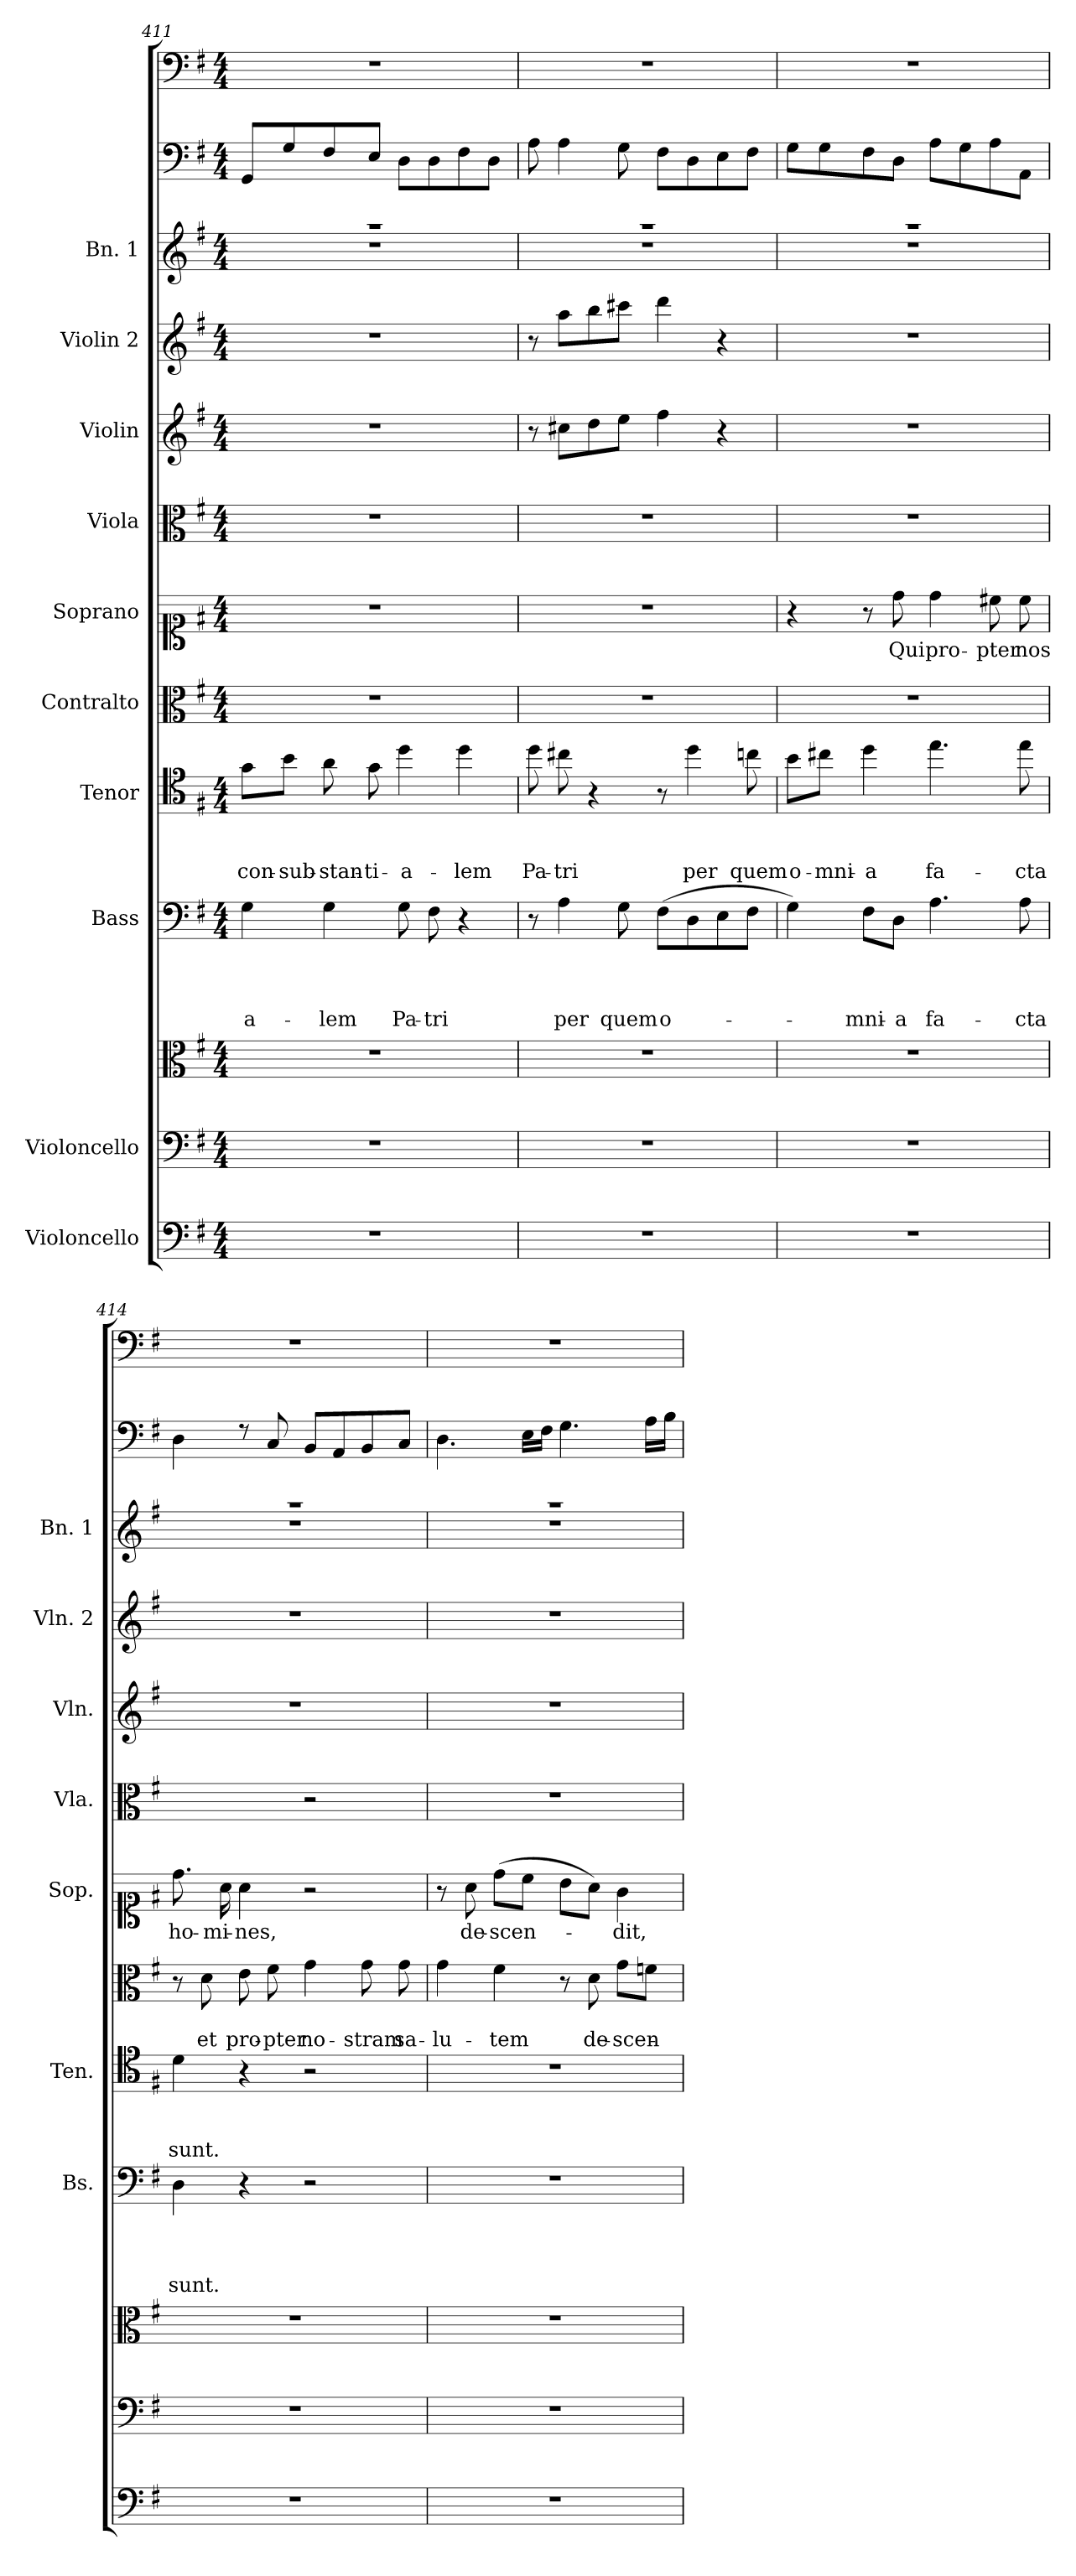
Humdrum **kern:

**kern	**kern	**kern	**kern	**text	**text	**text	**text	**kern	**text	**text	**text	**kern	**text	**text	**kern	**text	**kern	**kern	**kern	**kern	**kern	**kern
*part13	*part12	*part11	*part10	*part10	*part10	*part10	*part10	*part9	*part9	*part9	*part9	*part8	*part8	*part8	*part7	*part7	*part6	*part5	*part4	*part3	*part2	*part1
*staff13	*staff12	*staff11	*staff10	*staff10	*staff10	*staff10	*staff10	*staff9	*staff9	*staff9	*staff9	*staff8	*staff8	*staff8	*staff7	*staff7	*staff6	*staff5	*staff4	*staff3	*staff2	*staff1
*I"Violoncello	*I"Violoncello	*	*I"Bass	*	*	*	*	*I"Tenor	*	*	*	*I"Contralto	*	*	*I"Soprano	*	*I"Viola	*I"Violin	*I"Violin 2	*I"Bn. 1	*	*
*	*	*	*I'Bs.	*	*	*	*	*I'Ten.	*	*	*	*	*	*	*I'Sop.	*	*I'Vla.	*I'Vln.	*I'Vln. 2	*I'Bn. 1	*	*
*clefF4	*clefF4	*clefC3	*clefF4	*	*	*	*	*clefC4	*	*	*	*clefC3	*	*	*clefC1	*	*clefC3	*clefG2	*clefG2	*clefG2	*clefF4	*clefF4
*	*	*	*	*	*	*	*	*ITrd7c12	*	*	*	*	*	*	*	*	*	*	*	*	*	*
*k[f#]	*k[f#]	*k[f#]	*k[f#]	*	*	*	*	*k[f#]	*	*	*	*k[f#]	*	*	*k[f#]	*	*k[f#]	*k[f#]	*k[f#]	*k[f#]	*k[f#]	*k[f#]
*G:	*G:	*G:	*G:	*	*	*	*	*G:	*	*	*	*G:	*	*	*G:	*	*G:	*G:	*G:	*G:	*G:	*G:
*M4/4	*M4/4	*M4/4	*M4/4	*	*	*	*	*M4/4	*	*	*	*M4/4	*	*	*M4/4	*	*M4/4	*M4/4	*M4/4	*M4/4	*M4/4	*M4/4
=411	=411	=411	=411	=411	=411	=411	=411	=411	=411	=411	=411	=411	=411	=411	=411	=411	=411	=411	=411	=411	=411	=411
!	!	!	!	!	!	!	!LO:LY:b	!	!	!	!LO:LY:b	!	!	!	!	!	!	!	!	!	!	!
*	*	*	*	*	*	*	*	*	*	*	*	*	*	*	*	*	*	*	*	*^	*^	*
*	*	*	*	*	*	*	*	*	*	*	*	*	*	*	*	*	*	*	*	*	*^	*	*	*
1r	1r	1r	4G\	.	.	.	-a-	8G\L	.	.	con-	1r	.	.	1r	.	1r	1r	1r	1raa	1ryy	1r	8GG/L	1ryy	1r
!	!	!	!	!	!	!	!	!	!	!	!LO:LY:b	!	!	!	!	!	!	!	!	!	!	!	!	!	!
.	.	.	.	.	.	.	.	8B\J	.	.	-sub-	.	.	.	.	.	.	.	.	.	.	.	8G/	.	.
!	!	!	!	!	!	!	!LO:LY:b	!	!	!	!LO:LY:b	!	!	!	!	!	!	!	!	!	!	!	!	!	!
.	.	.	4G\	.	.	.	-lem	8A\	.	.	-stan-	.	.	.	.	.	.	.	.	.	.	.	8F#/	.	.
!	!	!	!	!	!	!	!	!	!	!	!LO:LY:b	!	!	!	!	!	!	!	!	!	!	!	!	!	!
.	.	.	.	.	.	.	.	8G\	.	.	-ti-	.	.	.	.	.	.	.	.	.	.	.	8E/J	.	.
!	!	!	!	!	!	!	!LO:LY:b	!	!	!	!LO:LY:b	!	!	!	!	!	!	!	!	!	!	!	!	!	!
.	.	.	8G\	.	.	.	Pa-	4d\	.	.	-a-	.	.	.	.	.	.	.	.	.	.	.	8D\L	.	.
!	!	!	!	!	!	!	!LO:LY:b	!	!	!	!	!	!	!	!	!	!	!	!	!	!	!	!	!	!
.	.	.	8F#\	.	.	.	-tri	.	.	.	.	.	.	.	.	.	.	.	.	.	.	.	8D\	.	.
!	!	!	!	!	!	!	!	!	!	!	!LO:LY:b	!	!	!	!	!	!	!	!	!	!	!	!	!	!
.	.	.	4r	.	.	.	.	4d\	.	.	-lem	.	.	.	.	.	.	.	.	.	.	.	8F#\	.	.
.	.	.	.	.	.	.	.	.	.	.	.	.	.	.	.	.	.	.	.	.	.	.	8D\J	.	.
!!LO:PB:g=z
=412	=412	=412	=412	=412	=412	=412	=412	=412	=412	=412	=412	=412	=412	=412	=412	=412	=412	=412	=412	=412	=412	=412	=412	=412	=412
!	!	!	!	!	!	!	!	!	!	!	!LO:LY:b	!	!	!	!	!	!	!	!	!	!	!	!	!	!
1r	1r	1r	8r	.	.	.	.	8d\	.	.	Pa-	1r	.	.	1r	.	1r	8r	8r	1raa	1ryy	1r	8A\	1ryy	1r
!	!	!	!	!	!	!	!LO:LY:b	!	!	!	!LO:LY:b	!	!	!	!	!	!	!	!	!	!	!	!	!	!
.	.	.	4A\	.	.	.	per	8c#X\	.	.	-tri	.	.	.	.	.	.	8cc#X\L	8aa\L	.	.	.	4A\	.	.
.	.	.	.	.	.	.	.	4r	.	.	.	.	.	.	.	.	.	8dd\	8bb\	.	.	.	.	.	.
!	!	!	!	!	!	!	!LO:LY:b	!	!	!	!	!	!	!	!	!	!	!	!	!	!	!	!	!	!
.	.	.	8G\	.	.	.	quem	.	.	.	.	.	.	.	.	.	.	8ee\J	8ccc#X\J	.	.	.	8G\	.	.
!	!	!	!	!	!	!	!LO:LY:b	!	!	!	!	!	!	!	!	!	!	!	!	!	!	!	!	!	!
.	.	.	(>8F#\L	.	.	.	o-	8r	.	.	.	.	.	.	.	.	.	4ff#\	4ddd\	.	.	.	8F#\L	.	.
!	!	!	!	!	!	!	!	!	!	!	!LO:LY:b	!	!	!	!	!	!	!	!	!	!	!	!	!	!
.	.	.	8D\	.	.	.	.	4d\	.	.	per	.	.	.	.	.	.	.	.	.	.	.	8D\	.	.
.	.	.	8E\	.	.	.	.	.	.	.	.	.	.	.	.	.	.	4r	4r	.	.	.	8E\	.	.
!	!	!	!	!	!	!	!	!	!	!	!LO:LY:b	!	!	!	!	!	!	!	!	!	!	!	!	!	!
.	.	.	8F#\J	.	.	.	.	8cn\	.	.	quem	.	.	.	.	.	.	.	.	.	.	.	8F#\J	.	.
=413	=413	=413	=413	=413	=413	=413	=413	=413	=413	=413	=413	=413	=413	=413	=413	=413	=413	=413	=413	=413	=413	=413	=413	=413	=413
!	!	!	!	!	!	!	!	!	!	!	!LO:LY:b	!	!	!	!	!	!	!	!	!	!	!	!	!	!
1r	1r	1r	4G\)	.	.	.	.	8B\L	.	.	o-	1r	.	.	4r	.	1r	1r	1r	1raa	1ryy	1r	8G\L	1ryy	1r
!	!	!	!	!	!	!	!	!	!	!	!LO:LY:b	!	!	!	!	!	!	!	!	!	!	!	!	!	!
.	.	.	.	.	.	.	.	8c#X\J	.	.	-mni-	.	.	.	.	.	.	.	.	.	.	.	8G\	.	.
!	!	!	!	!	!	!	!LO:LY:b	!	!	!	!LO:LY:b	!	!	!	!	!	!	!	!	!	!	!	!	!	!
.	.	.	8F#\L	.	.	.	-mni-	4d\	.	.	-a	.	.	.	8r	.	.	.	.	.	.	.	8F#\	.	.
!	!	!	!	!	!	!	!LO:LY:b	!	!	!	!	!	!	!	!	!LO:LY:b	!	!	!	!	!	!	!	!	!
.	.	.	8D\J	.	.	.	-a	.	.	.	.	.	.	.	8dd\	Qui	.	.	.	.	.	.	8D\J	.	.
!	!	!	!	!	!	!	!LO:LY:b	!	!	!	!LO:LY:b	!	!	!	!	!LO:LY:b	!	!	!	!	!	!	!	!	!
.	.	.	4.A\	.	.	.	fa-	4.e\	.	.	fa-	.	.	.	4dd\	pro-	.	.	.	.	.	.	8A\L	.	.
.	.	.	.	.	.	.	.	.	.	.	.	.	.	.	.	.	.	.	.	.	.	.	8G\	.	.
!	!	!	!	!	!	!	!	!	!	!	!	!	!	!	!	!LO:LY:b	!	!	!	!	!	!	!	!	!
.	.	.	.	.	.	.	.	.	.	.	.	.	.	.	8cc#X\	-pter	.	.	.	.	.	.	8A\	.	.
!	!	!	!	!	!	!	!LO:LY:b	!	!	!	!LO:LY:b	!	!	!	!	!LO:LY:b	!	!	!	!	!	!	!	!	!
.	.	.	8A\	.	.	.	-cta	8e\	.	.	-cta	.	.	.	8cc#\	nos	.	.	.	.	.	.	8AA\J	.	.
=414	=414	=414	=414	=414	=414	=414	=414	=414	=414	=414	=414	=414	=414	=414	=414	=414	=414	=414	=414	=414	=414	=414	=414	=414	=414
!	!	!	!	!	!	!	!LO:LY:b	!	!	!	!LO:LY:b	!	!	!	!	!LO:LY:b	!	!	!	!	!	!	!	!	!
1r	1r	1r	4D\	.	.	.	sunt.	4D\	.	.	sunt.	8r	.	.	8.dd\	ho-	2ryy	1r	1r	1raa	1ryy	1r	4D\	1ryy	1r
!	!	!	!	!	!	!	!	!	!	!	!	!	!	!LO:LY:b	!	!	!	!	!	!	!	!	!	!	!
.	.	.	.	.	.	.	.	.	.	.	.	8d\	.	et	.	.	.	.	.	.	.	.	.	.	.
!	!	!	!	!	!	!	!	!	!	!	!	!	!	!	!	!LO:LY:b	!	!	!	!	!	!	!	!	!
.	.	.	.	.	.	.	.	.	.	.	.	.	.	.	16a\	-mi-	.	.	.	.	.	.	.	.	.
!	!	!	!	!	!	!	!	!	!	!	!	!	!	!LO:LY:b	!	!LO:LY:b	!	!	!	!	!	!	!	!	!
.	.	.	4r	.	.	.	.	4r	.	.	.	8e\	.	pro-	4a\	-nes,	.	.	.	.	.	.	8r	.	.
!	!	!	!	!	!	!	!	!	!	!	!	!	!	!LO:LY:b	!	!	!	!	!	!	!	!	!	!	!
.	.	.	.	.	.	.	.	.	.	.	.	8f#\	.	-pter	.	.	.	.	.	.	.	.	8C/	.	.
!	!	!	!	!	!	!	!	!	!	!	!	!	!	!LO:LY:b	!	!	!	!	!	!	!	!	!	!	!
.	.	.	2r	.	.	.	.	2r	.	.	.	4g\	.	no-	2r	.	2r	.	.	.	.	.	8BB/L	.	.
.	.	.	.	.	.	.	.	.	.	.	.	.	.	.	.	.	.	.	.	.	.	.	8AA/	.	.
!	!	!	!	!	!	!	!	!	!	!	!	!	!	!LO:LY:b	!	!	!	!	!	!	!	!	!	!	!
.	.	.	.	.	.	.	.	.	.	.	.	8g\	.	-stram	.	.	.	.	.	.	.	.	8BB/	.	.
!	!	!	!	!	!	!	!	!	!	!	!	!	!	!LO:LY:b	!	!	!	!	!	!	!	!	!	!	!
.	.	.	.	.	.	.	.	.	.	.	.	8g\	.	sa-	.	.	.	.	.	.	.	.	8C/J	.	.
!!LO:PB:g=z
=415	=415	=415	=415	=415	=415	=415	=415	=415	=415	=415	=415	=415	=415	=415	=415	=415	=415	=415	=415	=415	=415	=415	=415	=415	=415
!	!	!	!	!	!	!	!	!	!	!	!	!	!	!LO:LY:b	!	!	!	!	!	!	!	!	!	!	!
1r	1r	1r	1r	.	.	.	.	1r	.	.	.	4g\	.	-lu-	8r	.	1r	1r	1r	1raa	1ryy	1r	4.D\	1ryy	1r
!	!	!	!	!	!	!	!	!	!	!	!	!	!	!	!	!LO:LY:b	!	!	!	!	!	!	!	!	!
.	.	.	.	.	.	.	.	.	.	.	.	.	.	.	8a\	de-	.	.	.	.	.	.	.	.	.
!	!	!	!	!	!	!	!	!	!	!	!	!	!	!LO:LY:b	!	!LO:LY:b	!	!	!	!	!	!	!	!	!
.	.	.	.	.	.	.	.	.	.	.	.	4f#\	.	-tem	(>8dd\L	-scen-	.	.	.	.	.	.	.	.	.
.	.	.	.	.	.	.	.	.	.	.	.	.	.	.	8cc\J	.	.	.	.	.	.	.	16E\LL	.	.
.	.	.	.	.	.	.	.	.	.	.	.	.	.	.	.	.	.	.	.	.	.	.	16F#\JJ	.	.
.	.	.	.	.	.	.	.	.	.	.	.	8r	.	.	8b\L	.	.	.	.	.	.	.	4.G\	.	.
!	!	!	!	!	!	!	!	!	!	!	!	!	!	!LO:LY:b	!	!	!	!	!	!	!	!	!	!	!
.	.	.	.	.	.	.	.	.	.	.	.	8d\	.	de-	8a\J)	.	.	.	.	.	.	.	.	.	.
!	!	!	!	!	!	!	!	!	!	!	!	!	!	!LO:LY:b	!	!LO:LY:b	!	!	!	!	!	!	!	!	!
.	.	.	.	.	.	.	.	.	.	.	.	8g\L	.	-scen-	4g\	-dit,	.	.	.	.	.	.	.	.	.
.	.	.	.	.	.	.	.	.	.	.	.	8fn\J	.	.	.	.	.	.	.	.	.	.	16A\LL	.	.
.	.	.	.	.	.	.	.	.	.	.	.	.	.	.	.	.	.	.	.	.	.	.	16B\JJ	.	.
*	*	*	*	*	*	*	*	*	*	*	*	*	*	*	*	*	*	*	*	*v	*v	*v	*	*	*
*	*	*	*	*	*	*	*	*	*	*	*	*	*	*	*	*	*	*	*	*	*v	*v	*
=	=	=	=	=	=	=	=	=	=	=	=	=	=	=	=	=	=	=	=	=	=	=
*-	*-	*-	*-	*-	*-	*-	*-	*-	*-	*-	*-	*-	*-	*-	*-	*-	*-	*-	*-	*-	*-	*-
